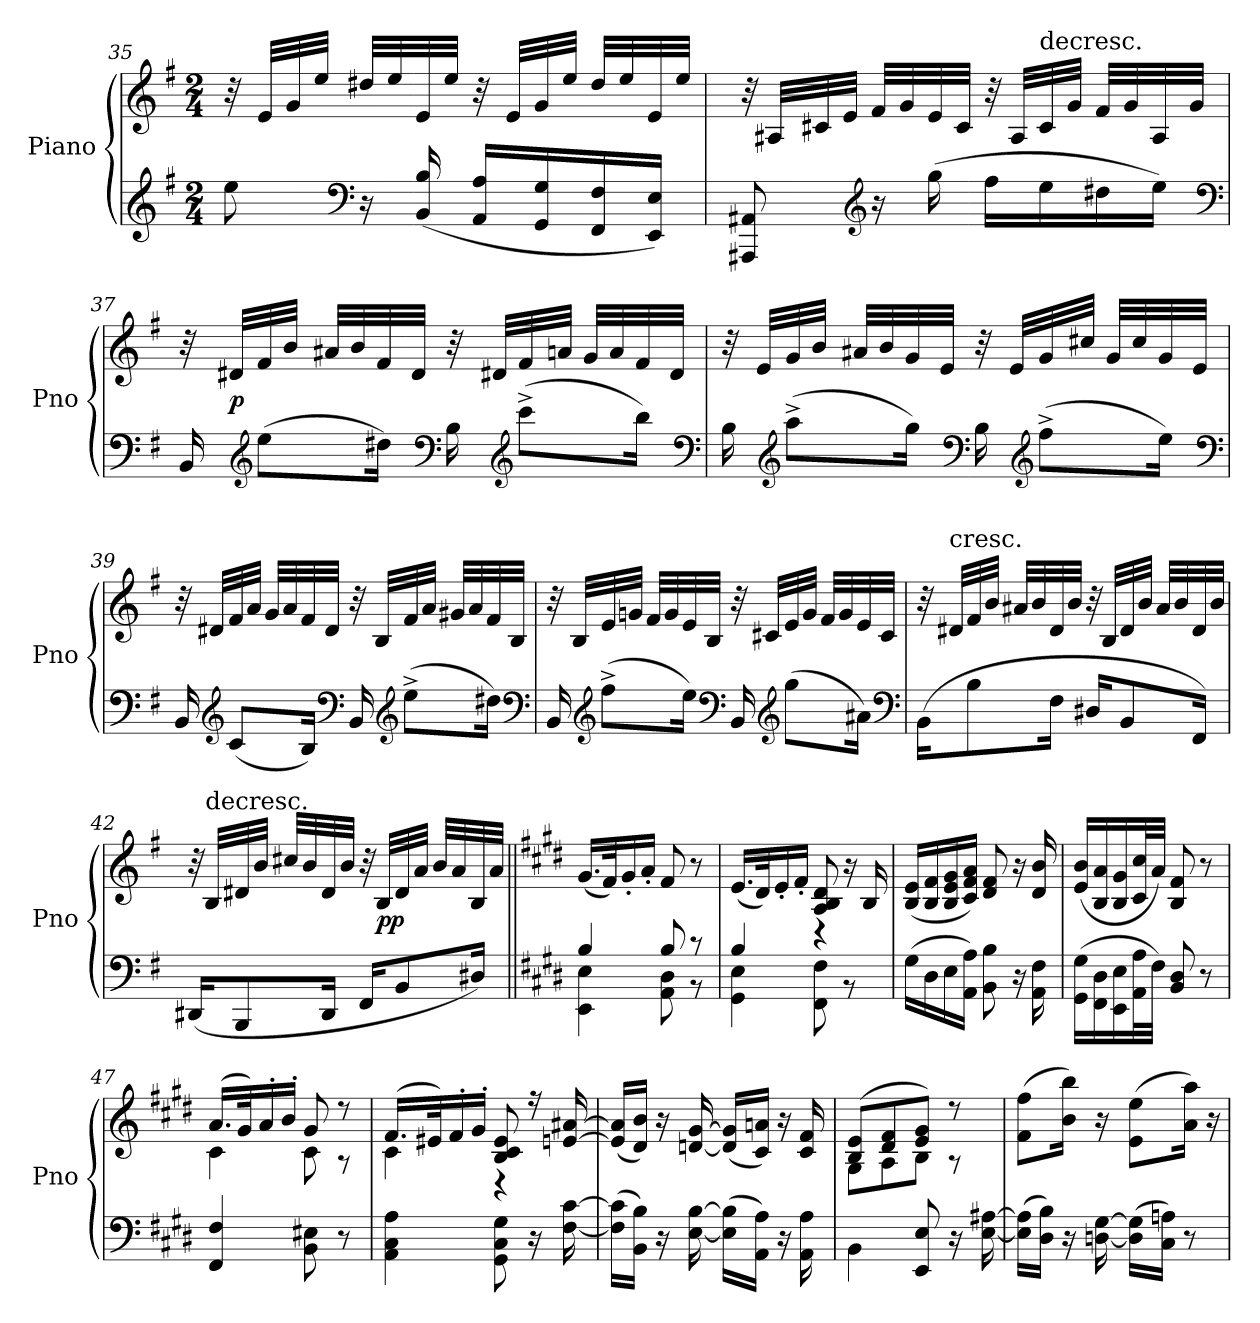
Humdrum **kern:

**kern	**kern	**dynam
*part1	*part1	*part1
*staff2	*staff1	*staff1/2
*I"Piano	*	*
*I'Pno	*	*
*clefG2	*clefG2	*
*k[f#]	*k[f#]	*
*e:	*e:	*
*M2/4	*M2/4	*
=35	=35	=35
8ee\	32r	.
.	32e/LLL	.
.	32g/	.
.	32ee/JJJ	.
*clefF4	*	*
16r	32dd#X/LLL	.
.	32ee/	.
(16BB/ 16B/	32e/	.
.	32ee/JJJ	.
16AA/ 16A/LL	32r	.
.	32e/LLL	.
16GG/ 16G/	32g/	.
.	32ee/JJJ	.
16FF#/ 16F#/	32dd#/LLL	.
.	32ee/	.
16EE/ 16E/JJ)	32e/	.
.	32ee/JJJ	.
=36	=36	=36
8AAA#X/ 8AA#X/	32r	.
.	32A#X/LLL	.
.	32c#X/	.
.	32e/JJJ	.
*clefG2	*	*
16r	32f#/LLL	.
.	32g/	.
(16gg\	32e/	.
.	32c#/JJJ	.
16ff#\LL	32r	.
.	32A#/LLL	.
!	!LO:TX:t=decresc.	!
16ee\	32c#/	.
.	32g/JJJ	.
16dd#X\	32f#/LLL	.
.	32g/	.
16ee\JJ)	32A#/	.
.	32g/JJJ	.
*clefF4	*	*
=37	=37	=37
16BB/	32r	.
.	32d#X/LLL	p
*clefG2	*	*
(8ee\L	32f#/	.
.	32b/JJJ	.
.	32a#X/LLL	.
.	32b/	.
16dd#X\Jk)	32f#/	.
.	32d#/JJJ	.
*clefF4	*	*
16B\	32r	.
.	32d#X/LLL	.
*clefG2	*	*
(8ccc^\L	32f#/	.
.	32an/JJJ	.
.	32g/LLL	.
.	32a/	.
16bb\Jk)	32f#/	.
.	32d#/JJJ	.
*clefF4	*	*
=38	=38	=38
16B\	32r	.
.	32e/LLL	.
*clefG2	*	*
(8aa^\L	32g/	.
.	32b/JJJ	.
.	32a#X/LLL	.
.	32b/	.
16gg\Jk)	32g/	.
.	32e/JJJ	.
*clefF4	*	*
16B\	32r	.
.	32e/LLL	.
*clefG2	*	*
(8ff#^\L	32g/	.
.	32cc#X/JJJ	.
.	32g/LLL	.
.	32cc#/	.
16ee\Jk)	32g/	.
.	32e/JJJ	.
*clefF4	*	*
=39	=39	=39
16BB/	32r	.
.	32d#X/LLL	.
*clefG2	*	*
(8c/L	32f#/	.
.	32a/JJJ	.
.	32g/LLL	.
.	32a/	.
16B/Jk)	32f#/	.
.	32d#/JJJ	.
*clefF4	*	*
16BB/	32r	.
.	32B/LLL	.
*clefG2	*	*
(8ee^\L	32f#/	.
.	32a/JJJ	.
.	32g#X/LLL	.
.	32a/	.
16dd#X\Jk)	32f#/	.
.	32B/JJJ	.
*clefF4	*	*
=40	=40	=40
16BB/	32r	.
.	32B/LLL	.
*clefG2	*	*
(8ff#^\L	32e/	.
.	32gn/JJJ	.
.	32f#/LLL	.
.	32g/	.
16ee\Jk)	32e/	.
.	32B/JJJ	.
*clefF4	*	*
16BB/	32r	.
.	32c#X/LLL	.
*clefG2	*	*
(8gg\L	32e/	.
.	32g/JJJ	.
.	32f#/LLL	.
.	32g/	.
16a#X\Jk)	32e/	.
.	32c#/JJJ	.
*clefF4	*	*
=41	=41	=41
(16BB\KL	32r	.
!	!LO:TX:t=cresc.	!
.	32d#X/LLL	.
8B\	32f#/	.
.	32b/JJJ	.
.	32a#X/LLL	.
.	32b/	.
16F#\Jk	32d#/	.
.	32b/JJJ	.
16D#X/KL	32r	.
.	32B/LLL	.
8BB/	32d#/	.
.	32b/JJJ	.
.	32a#/LLL	.
.	32b/	.
16FF#/Jk)	32d#/	.
.	32b/JJJ	.
=42	=42	=42
(16DD#X/KL	32r	.
!	!LO:TX:t=decresc.	!
.	32B/LLL	.
8BBB/	32d#X/	.
.	32b/JJJ	.
.	32cc#X/LLL	.
.	32b/	.
16DD#/Jk	32d#/	.
.	32b/JJJ	.
16FF#/KL	32r	.
.	32B/LLL	pp
8BB/	32d#/	.
.	32a/JJJ	.
.	32b/LLL	.
.	32a/	.
16D#X/Jk)	32B/	.
.	32a/JJJ	.
=43||	=43||	=43||
*k[f#c#g#d#]	*k[f#c#g#d#]	*
*E:	*E:	*
*^	*	*
4B/	4EE\ 4E\	(16.g#/LL	.
.	.	32f#/K)	.
.	.	16g#'/	.
.	.	16a'/JJ	.
8B/	8AA\ 8D#\	8f#/	.
8r	8r	8r	.
=44	=44	=44	=44
4B/	4GG#\ 4E\	(16.e/LL	.
.	.	32d#/K)	.
.	.	16e'/	.
.	.	16f#'/JJ	.
4r	8FF#\ 8F#\	8A/ 8B/ 8d#/	.
.	8r	16r	.
.	.	16B/	.
*v	*v	*	*
=45	=45	=45
(16G#\LL	(16B/ 16e/LL	.
16D#\	16B/ 16f#/	.
16E\	16B/ 16e/ 16g#/	.
16AA\ 16A\JJ)	16c#/ 16f#/ 16a/JJ)	.
8BB\ 8B\	8d#/ 8f#/	.
16r	16r	.
16AA\ 16F#\	16d#/ 16b/	.
=46	=46	=46
(16GG#\ 16G#\LL	(16e/ 16b/LL	.
16FF#\ 16D#\	16B/ 16a/	.
16EE\ 16E\	16B/ 16g#/	.
32AA\ 32A\L	32c#/ 32cc#/L	.
32F#\JJJ)	32a/JJJ)	.
8BB/ 8D#/	8B/ 8f#/	.
8r	8r	.
=47	=47	=47
*	*^	*
4FF#/ 4F#/	(16.a/LL	4c#\	.
.	32g#/K)	.	.
.	16a'/	.	.
.	16b'/JJ	.	.
8BB\ 8E#X\	8g#/	8c#\	.
8r	8r	8r	.
=48	=48	=48	=48
4AA\ 4C#\ 4A\	(16.f#/LL	4c#\	.
.	32e#X/K)	.	.
.	16f#'/	.	.
.	16g#'/JJ	.	.
8GG#\ 8C#\ 8G#\	8B/ 8c#/ 8e#/	4r	.
16r	16r	.	.
[16F#\ [16c#\	[16en/ [16a#X/	.	.
*	*v	*v	*
=49	=49	=49
(16F#]\ 16c#]\LL	(16e]/ 16a#]/LL	.
16BB\ 16B\JJ)	16d#/ 16b/JJ)	.
16r	16r	.
[16E\ [16B\	[16dn/ [16g#/	.
(16E]\ 16B]\LL	(16d]/ 16g#]/LL	.
16AA\ 16A\JJ)	16c#/ 16an/JJ)	.
16r	16r	.
16AA\ 16A\	16c#/ 16f#/	.
=50	=50	=50
*	*^	*
4BB\	(8B/ 8e/L	8G#\L	.
.	8d#/ 8f#/	8A\	.
8EE/ 8E/	8e/ 8g#/J)	8B\J	.
16r	8r	8r	.
[16E\ [16A#X\	.	.	.
*	*v	*v	*
=51	=51	=51
(16E]\ 16A#]\LL	(8f#\ 8ff#\L	.
16D#\ 16B\JJ)	.	.
16r	16b\ 16bb\Jk)	.
[16Dn\ [16G#\	16r	.
(16D]\ 16G#]\LL	(8e\ 8ee\L	.
16C#\ 16An\JJ)	.	.
8r	16a\ 16aa\Jk)	.
.	16r	.
=	=	=
*-	*-	*-
